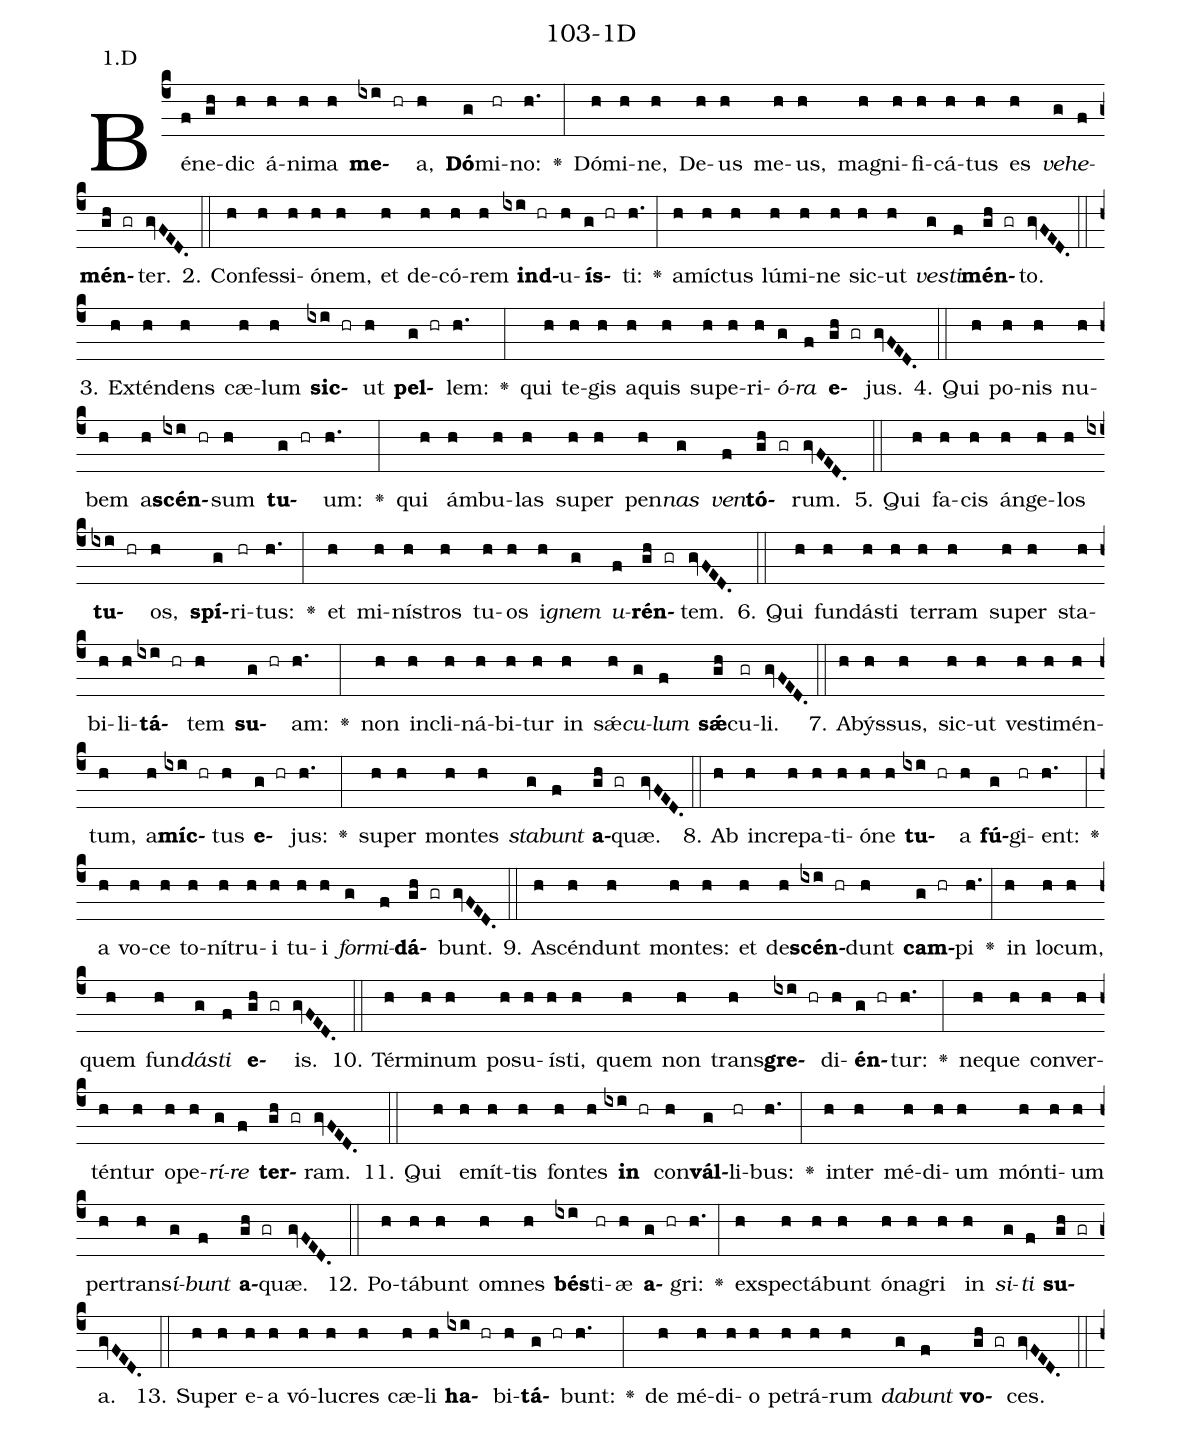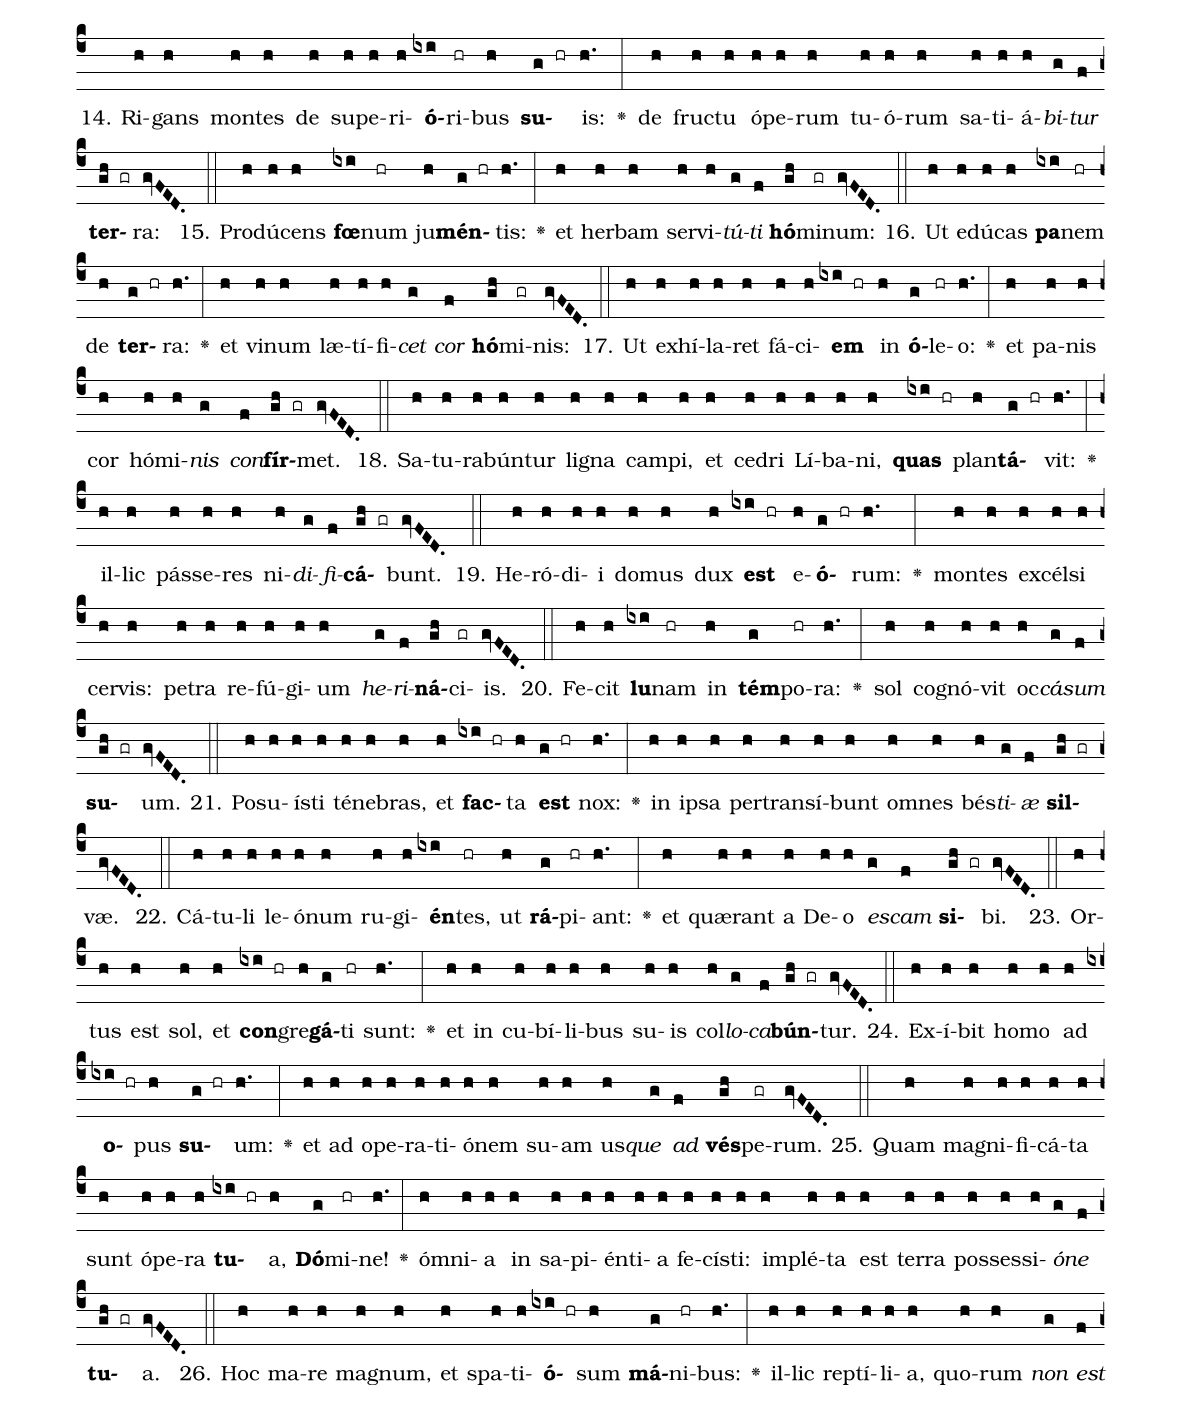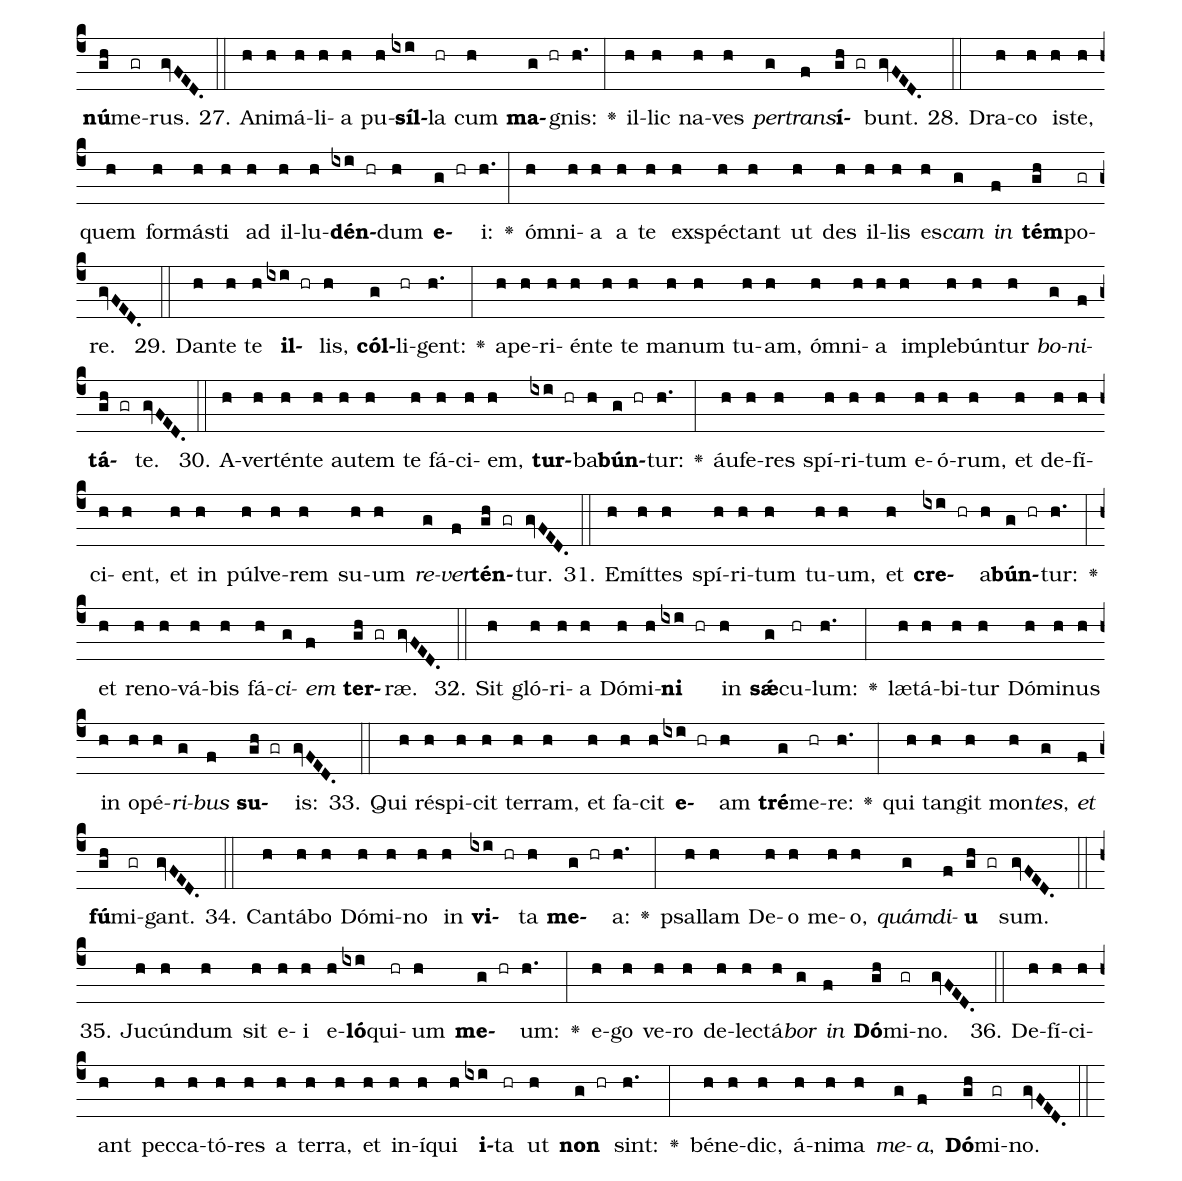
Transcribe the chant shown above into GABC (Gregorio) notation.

name: 103-1D;
annotation: 1.D;
%%
(c4)Bé(f)ne(gh)dic(h) á(h)ni(h)ma(h) <b>me</b>(ixi hr)a,(h) <b>Dó</b>(g)mi(hr)no:(h.) <v>\greheightstar</v>(:) Dó(h)mi(h)ne,(h) De(h)us(h) me(h)us,(h) ma(h)gni(h)fi(h)cá(h)tus(h) es(h) <i>ve</i>(g)<i>he</i>(f)<b>mén</b>(gh gr)ter.(gvFED.) (::)
2. Con(h)fes(h)si(h)ó(h)nem,(h) et(h) de(h)có(h)rem(h) <b>ind</b>(ixi hr)u(h)<b>ís</b>(g hr)ti:(h.) <v>\greheightstar</v>(:) a(h)míc(h)tus(h) lú(h)mi(h)ne(h) sic(h)ut(h) <i>ves</i>(g)<i>ti</i>(f)<b>mén</b>(gh gr)to.(gvFED.) (::)
3. Ex(h)tén(h)dens(h) cæ(h)lum(h) <b>sic</b>(ixi hr)ut(h) <b>pel</b>(g hr)lem:(h.) <v>\greheightstar</v>(:) qui(h) te(h)gis(h) a(h)quis(h) su(h)pe(h)ri(h)<i>ó</i>(g)<i>ra</i>(f) <b>e</b>(gh gr)jus.(gvFED.) (::)
4. Qui(h) po(h)nis(h) nu(h)bem(h) a(h)<b>scén</b>(ixi hr)sum(h) <b>tu</b>(g hr)um:(h.) <v>\greheightstar</v>(:) qui(h) ám(h)bu(h)las(h) su(h)per(h) pen(h)<i>nas</i>(g) <i>ven</i>(f)<b>tó</b>(gh gr)rum.(gvFED.) (::)
5. Qui(h) fa(h)cis(h) án(h)ge(h)los(h) <b>tu</b>(ixi hr)os,(h) <b>spí</b>(g)ri(hr)tus:(h.) <v>\greheightstar</v>(:) et(h) mi(h)nís(h)tros(h) tu(h)os(h) i(h)<i>gnem</i>(g) <i>u</i>(f)<b>rén</b>(gh gr)tem.(gvFED.) (::)
6. Qui(h) fun(h)dás(h)ti(h) ter(h)ram(h) su(h)per(h) sta(h)bi(h)li(h)<b>tá</b>(ixi hr)tem(h) <b>su</b>(g hr)am:(h.) <v>\greheightstar</v>(:) non(h) in(h)cli(h)ná(h)bi(h)tur(h) in(h) sǽ(h)<i>cu</i>(g)<i>lum</i>(f) <b>sǽ</b>(gh)cu(gr)li.(gvFED.) (::)
7. A(h)býs(h)sus,(h) sic(h)ut(h) ves(h)ti(h)mén(h)tum,(h) a(h)<b>míc</b>(ixi hr)tus(h) <b>e</b>(g hr)jus:(h.) <v>\greheightstar</v>(:) su(h)per(h) mon(h)tes(h) <i>sta</i>(g)<i>bunt</i>(f) <b>a</b>(gh gr)quæ.(gvFED.) (::)
8. Ab(h) in(h)cre(h)pa(h)ti(h)ó(h)ne(h) <b>tu</b>(ixi hr)a(h) <b>fú</b>(g)gi(hr)ent:(h.) <v>\greheightstar</v>(:) a(h) vo(h)ce(h) to(h)ní(h)tru(h)i(h) tu(h)i(h) <i>for</i>(g)<i>mi</i>(f)<b>dá</b>(gh gr)bunt.(gvFED.) (::)
9. A(h)scén(h)dunt(h) mon(h)tes:(h) et(h) de(h)<b>scén</b>(ixi hr)dunt(h) <b>cam</b>(g hr)pi(h.) <v>\greheightstar</v>(:) in(h) lo(h)cum,(h) quem(h) fun(h)<i>dás</i>(g)<i>ti</i>(f) <b>e</b>(gh gr)is.(gvFED.) (::)
10. Tér(h)mi(h)num(h) po(h)su(h)ís(h)ti,(h) quem(h) non(h) trans(h)<b>gre</b>(ixi hr)di(h)<b>én</b>(g hr)tur:(h.) <v>\greheightstar</v>(:) ne(h)que(h) con(h)ver(h)tén(h)tur(h) o(h)pe(h)<i>rí</i>(g)<i>re</i>(f) <b>ter</b>(gh gr)ram.(gvFED.) (::)
11. Qui(h) e(h)mít(h)tis(h) fon(h)tes(h) <b>in</b>(ixi hr) con(h)<b>vál</b>(g)li(hr)bus:(h.) <v>\greheightstar</v>(:) in(h)ter(h) mé(h)di(h)um(h) món(h)ti(h)um(h) per(h)trans(h)<i>í</i>(g)<i>bunt</i>(f) <b>a</b>(gh gr)quæ.(gvFED.) (::)
12. Po(h)tá(h)bunt(h) om(h)nes(h) <b>bés</b>(ixi)ti(hr)æ(h) <b>a</b>(g hr)gri:(h.) <v>\greheightstar</v>(:) ex(h)spec(h)tá(h)bunt(h) ó(h)na(h)gri(h) in(h) <i>si</i>(g)<i>ti</i>(f) <b>su</b>(gh gr)a.(gvFED.) (::)
13. Su(h)per(h) e(h)a(h) vó(h)lu(h)cres(h) cæ(h)li(h) <b>ha</b>(ixi hr)bi(h)<b>tá</b>(g hr)bunt:(h.) <v>\greheightstar</v>(:) de(h) mé(h)di(h)o(h) pe(h)trá(h)rum(h) <i>da</i>(g)<i>bunt</i>(f) <b>vo</b>(gh gr)ces.(gvFED.) (::)
14. Ri(h)gans(h) mon(h)tes(h) de(h) su(h)pe(h)ri(h)<b>ó</b>(ixi)ri(hr)bus(h) <b>su</b>(g hr)is:(h.) <v>\greheightstar</v>(:) de(h) fruc(h)tu(h) ó(h)pe(h)rum(h) tu(h)ó(h)rum(h) sa(h)ti(h)á(h)<i>bi</i>(g)<i>tur</i>(f) <b>ter</b>(gh gr)ra:(gvFED.) (::)
15. Pro(h)dú(h)cens(h) <b>fœ</b>(ixi)num(hr) ju(h)<b>mén</b>(g hr)tis:(h.) <v>\greheightstar</v>(:) et(h) her(h)bam(h) ser(h)vi(h)<i>tú</i>(g)<i>ti</i>(f) <b>hó</b>(gh)mi(gr)num:(gvFED.) (::)
16. Ut(h) e(h)dú(h)cas(h) <b>pa</b>(ixi)nem(hr) de(h) <b>ter</b>(g hr)ra:(h.) <v>\greheightstar</v>(:) et(h) vi(h)num(h) læ(h)tí(h)fi(h)<i>cet</i>(g) <i>cor</i>(f) <b>hó</b>(gh)mi(gr)nis:(gvFED.) (::)
17. Ut(h) ex(h)hí(h)la(h)ret(h) fá(h)ci(h)<b>em</b>(ixi hr) in(h) <b>ó</b>(g)le(hr)o:(h.) <v>\greheightstar</v>(:) et(h) pa(h)nis(h) cor(h) hó(h)mi(h)<i>nis</i>(g) <i>con</i>(f)<b>fír</b>(gh gr)met.(gvFED.) (::)
18. Sa(h)tu(h)ra(h)bún(h)tur(h) li(h)gna(h) cam(h)pi,(h) et(h) ce(h)dri(h) Lí(h)ba(h)ni,(h) <b>quas</b>(ixi hr) plan(h)<b>tá</b>(g hr)vit:(h.) <v>\greheightstar</v>(:) il(h)lic(h) pás(h)se(h)res(h) ni(h)<i>di</i>(g)<i>fi</i>(f)<b>cá</b>(gh gr)bunt.(gvFED.) (::)
19. He(h)ró(h)di(h)i(h) do(h)mus(h) dux(h) <b>est</b>(ixi hr) e(h)<b>ó</b>(g hr)rum:(h.) <v>\greheightstar</v>(:) mon(h)tes(h) ex(h)cél(h)si(h) cer(h)vis:(h) pe(h)tra(h) re(h)fú(h)gi(h)um(h) <i>he</i>(g)<i>ri</i>(f)<b>ná</b>(gh)ci(gr)is.(gvFED.) (::)
20. Fe(h)cit(h) <b>lu</b>(ixi)nam(hr) in(h) <b>tém</b>(g)po(hr)ra:(h.) <v>\greheightstar</v>(:) sol(h) co(h)gnó(h)vit(h) oc(h)<i>cá</i>(g)<i>sum</i>(f) <b>su</b>(gh gr)um.(gvFED.) (::)
21. Po(h)su(h)ís(h)ti(h) té(h)ne(h)bras,(h) et(h) <b>fac</b>(ixi hr)ta(h) <b>est</b>(g hr) nox:(h.) <v>\greheightstar</v>(:) in(h) ip(h)sa(h) per(h)trans(h)í(h)bunt(h) om(h)nes(h) bés(h)<i>ti</i>(g)<i>æ</i>(f) <b>sil</b>(gh gr)væ.(gvFED.) (::)
22. Cá(h)tu(h)li(h) le(h)ó(h)num(h) ru(h)gi(h)<b>én</b>(ixi)tes,(hr) ut(h) <b>rá</b>(g)pi(hr)ant:(h.) <v>\greheightstar</v>(:) et(h) quæ(h)rant(h) a(h) De(h)o(h) <i>es</i>(g)<i>cam</i>(f) <b>si</b>(gh gr)bi.(gvFED.) (::)
23. Or(h)tus(h) est(h) sol,(h) et(h) <b>con</b>(ixi hr)gre(h)<b>gá</b>(g)ti(hr) sunt:(h.) <v>\greheightstar</v>(:) et(h) in(h) cu(h)bí(h)li(h)bus(h) su(h)is(h) col(h)<i>lo</i>(g)<i>ca</i>(f)<b>bún</b>(gh gr)tur.(gvFED.) (::)
24. Ex(h)í(h)bit(h) ho(h)mo(h) ad(h) <b>o</b>(ixi hr)pus(h) <b>su</b>(g hr)um:(h.) <v>\greheightstar</v>(:) et(h) ad(h) o(h)pe(h)ra(h)ti(h)ó(h)nem(h) su(h)am(h) us(h)<i>que</i>(g) <i>ad</i>(f) <b>vés</b>(gh)pe(gr)rum.(gvFED.) (::)
25. Quam(h) ma(h)gni(h)fi(h)cá(h)ta(h) sunt(h) ó(h)pe(h)ra(h) <b>tu</b>(ixi hr)a,(h) <b>Dó</b>(g)mi(hr)ne!(h.) <v>\greheightstar</v>(:) óm(h)ni(h)a(h) in(h) sa(h)pi(h)én(h)ti(h)a(h) fe(h)cís(h)ti:(h) im(h)plé(h)ta(h) est(h) ter(h)ra(h) pos(h)ses(h)si(h)<i>ó</i>(g)<i>ne</i>(f) <b>tu</b>(gh gr)a.(gvFED.) (::)
26. Hoc(h) ma(h)re(h) ma(h)gnum,(h) et(h) spa(h)ti(h)<b>ó</b>(ixi hr)sum(h) <b>má</b>(g)ni(hr)bus:(h.) <v>\greheightstar</v>(:) il(h)lic(h) rep(h)tí(h)li(h)a,(h) quo(h)rum(h) <i>non</i>(g) <i>est</i>(f) <b>nú</b>(gh)me(gr)rus.(gvFED.) (::)
27. A(h)ni(h)má(h)li(h)a(h) pu(h)<b>síl</b>(ixi)la(hr) cum(h) <b>ma</b>(g hr)gnis:(h.) <v>\greheightstar</v>(:) il(h)lic(h) na(h)ves(h) <i>per</i>(g)<i>trans</i>(f)<b>í</b>(gh gr)bunt.(gvFED.) (::)
28. Dra(h)co(h) is(h)te,(h) quem(h) for(h)más(h)ti(h) ad(h) il(h)lu(h)<b>dén</b>(ixi hr)dum(h) <b>e</b>(g hr)i:(h.) <v>\greheightstar</v>(:) óm(h)ni(h)a(h) a(h) te(h) ex(h)spéc(h)tant(h) ut(h) des(h) il(h)lis(h) es(h)<i>cam</i>(g) <i>in</i>(f) <b>tém</b>(gh)po(gr)re.(gvFED.) (::)
29. Dan(h)te(h) te(h) <b>il</b>(ixi hr)lis,(h) <b>cól</b>(g)li(hr)gent:(h.) <v>\greheightstar</v>(:) a(h)pe(h)ri(h)én(h)te(h) te(h) ma(h)num(h) tu(h)am,(h) óm(h)ni(h)a(h) im(h)ple(h)bún(h)tur(h) <i>bo</i>(g)<i>ni</i>(f)<b>tá</b>(gh gr)te.(gvFED.) (::)
30. A(h)ver(h)tén(h)te(h) au(h)tem(h) te(h) fá(h)ci(h)em,(h) <b>tur</b>(ixi hr)ba(h)<b>bún</b>(g hr)tur:(h.) <v>\greheightstar</v>(:) áu(h)fe(h)res(h) spí(h)ri(h)tum(h) e(h)ó(h)rum,(h) et(h) de(h)fí(h)ci(h)ent,(h) et(h) in(h) púl(h)ve(h)rem(h) su(h)um(h) <i>re</i>(g)<i>ver</i>(f)<b>tén</b>(gh gr)tur.(gvFED.) (::)
31. E(h)mít(h)tes(h) spí(h)ri(h)tum(h) tu(h)um,(h) et(h) <b>cre</b>(ixi hr)a(h)<b>bún</b>(g hr)tur:(h.) <v>\greheightstar</v>(:) et(h) re(h)no(h)vá(h)bis(h) fá(h)<i>ci</i>(g)<i>em</i>(f) <b>ter</b>(gh gr)ræ.(gvFED.) (::)
32. Sit(h) gló(h)ri(h)a(h) Dó(h)mi(h)<b>ni</b>(ixi hr) in(h) <b>sǽ</b>(g)cu(hr)lum:(h.) <v>\greheightstar</v>(:) læ(h)tá(h)bi(h)tur(h) Dó(h)mi(h)nus(h) in(h) o(h)pé(h)<i>ri</i>(g)<i>bus</i>(f) <b>su</b>(gh gr)is:(gvFED.) (::)
33. Qui(h) ré(h)spi(h)cit(h) ter(h)ram,(h) et(h) fa(h)cit(h) <b>e</b>(ixi hr)am(h) <b>tré</b>(g)me(hr)re:(h.) <v>\greheightstar</v>(:) qui(h) tan(h)git(h) mon(h)<i>tes</i>,(g) <i>et</i>(f) <b>fú</b>(gh)mi(gr)gant.(gvFED.) (::)
34. Can(h)tá(h)bo(h) Dó(h)mi(h)no(h) in(h) <b>vi</b>(ixi hr)ta(h) <b>me</b>(g hr)a:(h.) <v>\greheightstar</v>(:) psal(h)lam(h) De(h)o(h) me(h)o,(h) <i>quám</i>(g)<i>di</i>(f)<b>u</b>(gh gr) sum.(gvFED.) (::)
35. Ju(h)cún(h)dum(h) sit(h) e(h)i(h) e(h)<b>ló</b>(ixi)qui(hr)um(h) <b>me</b>(g hr)um:(h.) <v>\greheightstar</v>(:) e(h)go(h) ve(h)ro(h) de(h)lec(h)tá(h)<i>bor</i>(g) <i>in</i>(f) <b>Dó</b>(gh)mi(gr)no.(gvFED.) (::)
36. De(h)fí(h)ci(h)ant(h) pec(h)ca(h)tó(h)res(h) a(h) ter(h)ra,(h) et(h) in(h)í(h)qui(h) <b>i</b>(ixi)ta(hr) ut(h) <b>non</b>(g hr) sint:(h.) <v>\greheightstar</v>(:) bé(h)ne(h)dic,(h) á(h)ni(h)ma(h) <i>me</i>(g)<i>a</i>,(f) <b>Dó</b>(gh)mi(gr)no.(gvFED.) (::)
